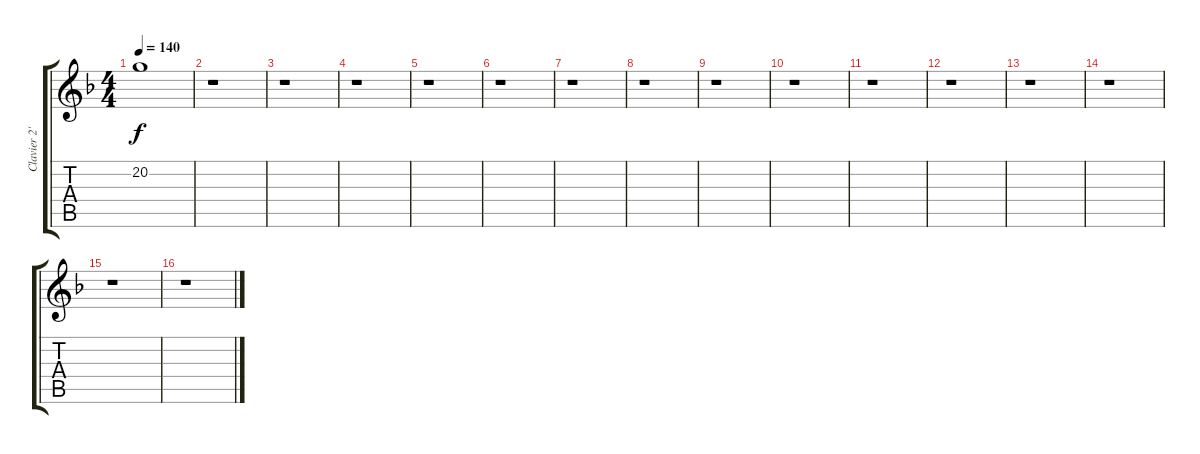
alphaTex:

\track ("Clavier 2'" "Clavier 2'") {instrument fx5brightness}
\staff {score tabs}
\tuning (E4 B3 G3 D3 A2 E2) {hide}
\ts (4 4)
\tempo 140
\clef g2
\ks f
20.2.1{dy f} |
r.1 |
r.1 |
r.1 |
r.1 |
r.1 |
r.1 |
r.1 |
r.1 |
r.1 |
r.1 |
r.1 |
r.1 |
r.1 |
r.1 |
r.1
